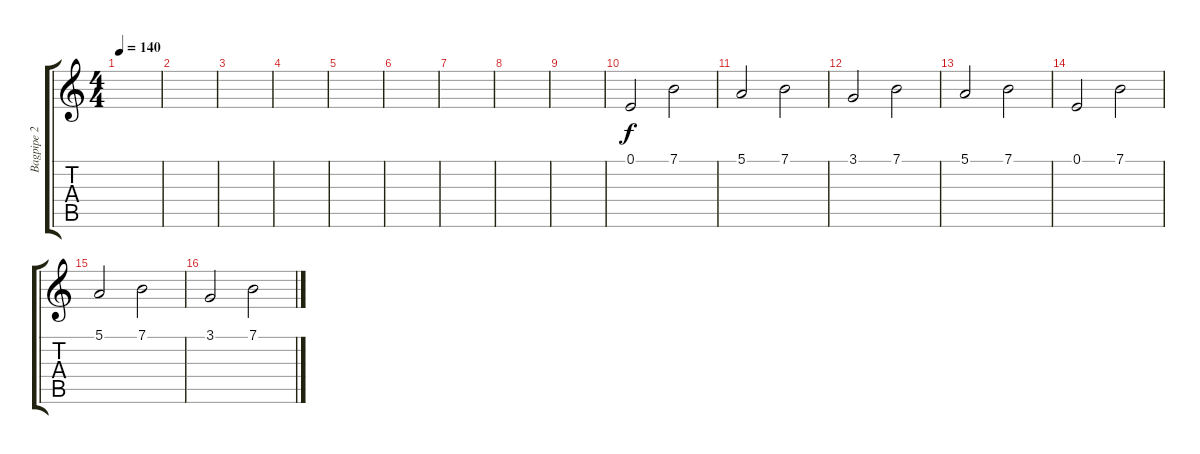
\track ("Bagpipe 2" "Bagpipe 2") {instrument bagpipe}
\staff {score tabs}
\tuning (E4 B3 G3 D3 A2 E2) {hide}
\ts (4 4)
\tempo 140
\clef g2
\ks c
|
|
|
|
|
|
|
|
|
0.1.2 7.1.2 |
5.1.2 7.1.2 |
3.1.2 7.1.2 |
5.1.2 7.1.2 |
0.1.2 7.1.2 |
5.1.2 7.1.2 |
3.1.2 7.1.2
